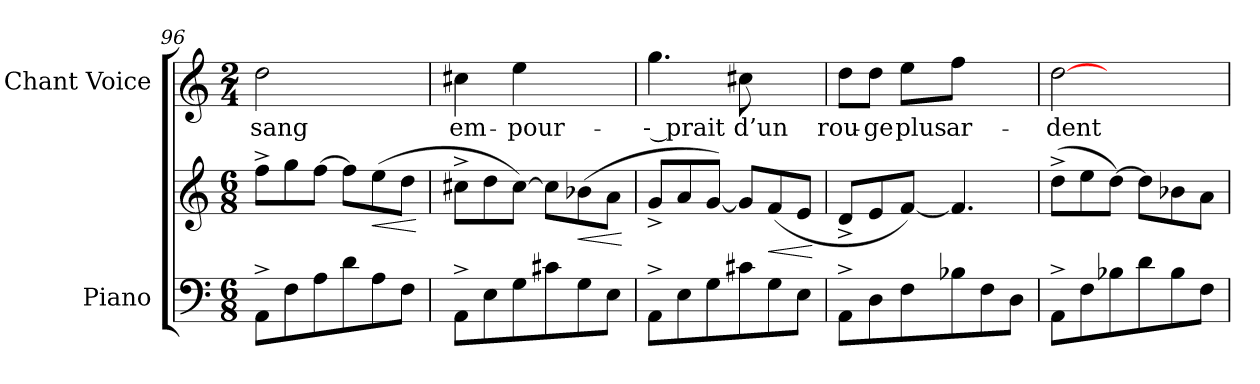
**kern	**kern	**dynam	**kern	**text
*part2	*part2	*part2	*part1	*part1
*staff3	*staff2	*staff2/3	*staff1	*staff1
*I"Piano	*	*	*I"Chant Voice	*
*I'Pno	*	*	*	*
*clefF4	*clefG2	*	*clefG2	*
*k[]	*k[]	*	*k[]	*
*M6/8	*M6/8	*	*M2/4	*
=96	=96	=96	=96	=96
8AA^\L	8ff^\L	.	2dd\	sang
8F\	8gg\	.	.	.
8A\	[8ff\J	.	.	.
8d\	8ff\L]	.	.	.
!	!	!LO:HP:b	!	!
8A\	(8ee\	<	4ryy	.
8F\J	8dd\J	.	.	.
.	.	[	.	.
=97	=97	=97	=97	=97
8AA^\L	8cc#X^\L	.	4cc#X\	em-
8E\	8dd\	.	.	.
8G\	[8cc#\J)	.	4ee\	-pour-
8c#X\	8cc#\L]	.	.	.
!	!	!LO:HP:b	!	!
8G\	(8b-X\	<	4ryy	.
8E\J	8a\J	.	.	.
.	.	[	.	.
=98	=98	=98	=98	=98
8AA^\L	8g^/L	.	4.gg\	-- prait
8E\	8a/	.	.	.
8G\	[8g/J)	.	.	.
8c#X\	8g/L]	.	8cc#X\	d’un
!	!	!LO:HP:b	!	!
8G\	(>8f/	<	4ryy	.
8E\J	8e/J	.	.	.
.	.	[	.	.
=99	=99	=99	=99	=99
8AA^\L	8d^/L	.	8dd\L	rou-
8D\	8e/	.	8dd\J	-ge
8F\	[8f/J)	.	8ee\L	plus
8B-X\	4.f/]	.	8ff\J	ar-
8F\	.	.	4ryy	.
8D\J	.	.	.	.
=100	=100	=100	=100	=100
8AA^\L	(8dd^<\L	.	[2dd\	-dent
8F\	8ee\	.	.	.
8B-X\	[8dd\J)	.	.	.
8d\	8dd\L]	.	.	.
8B-\	8b-X\	.	4ryy	.
8F\J	8a\J	.	.	.
=	=	=	=	=
*-	*-	*-	*-	*-
